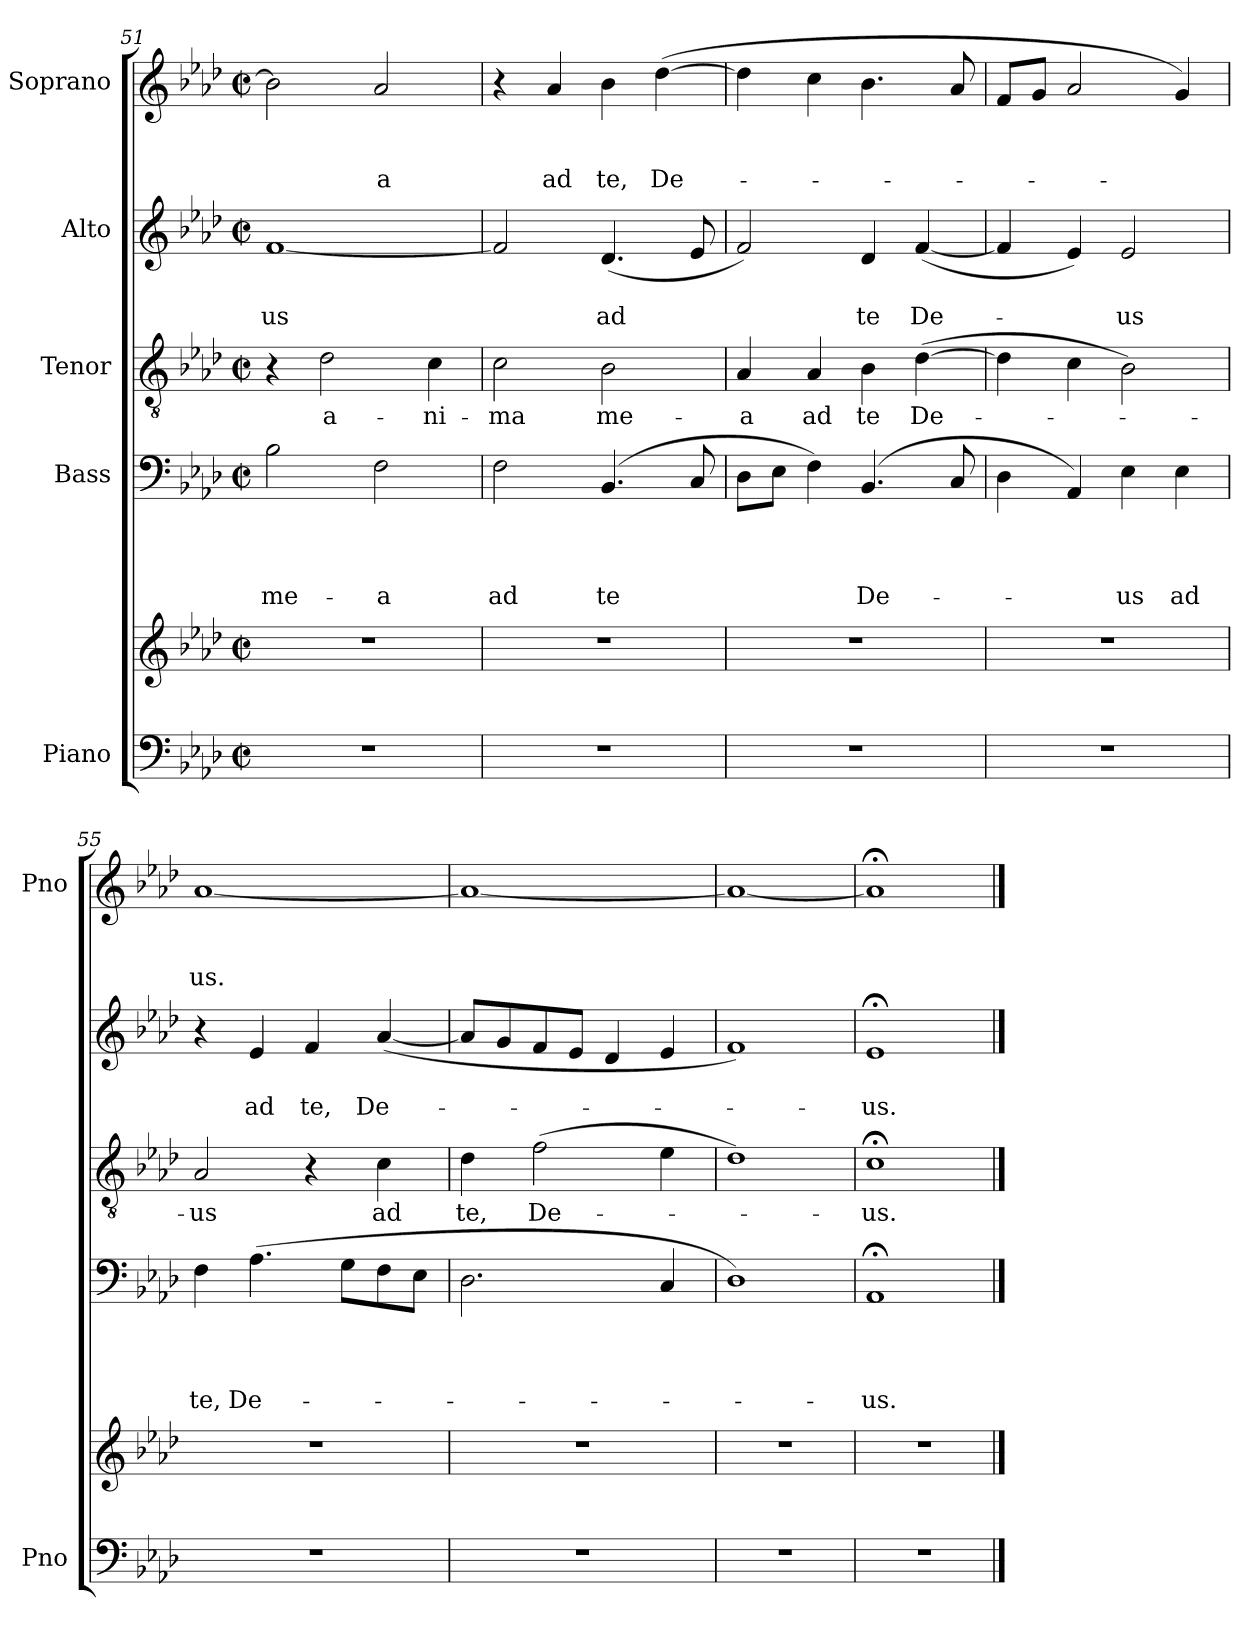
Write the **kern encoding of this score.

**kern	**kern	**kern	**text	**text	**text	**text	**kern	**text	**kern	**text	**text	**kern	**text	**text	**text
*part5	*part5	*part4	*part4	*part4	*part4	*part4	*part3	*part3	*part2	*part2	*part2	*part1	*part1	*part1	*part1
*staff6	*staff5	*staff4	*staff4	*staff4	*staff4	*staff4	*staff3	*staff3	*staff2	*staff2	*staff2	*staff1	*staff1	*staff1	*staff1
*I"Piano	*	*I"Bass	*	*	*	*	*I"Tenor	*	*I"Alto	*	*	*I"Soprano	*	*	*
*I'Pno	*	*	*	*	*	*	*	*	*	*	*	*I'Pno	*	*	*
*clefF4	*clefG2	*clefF4	*	*	*	*	*clefGv2	*	*clefG2	*	*	*clefG2	*	*	*
*k[b-e-a-d-]	*k[b-e-a-d-]	*k[b-e-a-d-]	*	*	*	*	*k[b-e-a-d-]	*	*k[b-e-a-d-]	*	*	*k[b-e-a-d-]	*	*	*
*A-:	*A-:	*A-:	*	*	*	*	*A-:	*	*A-:	*	*	*A-:	*	*	*
*M2/2	*M2/2	*M2/2	*	*	*	*	*M2/2	*	*M2/2	*	*	*M2/2	*	*	*
*met(c|)	*met(c|)	*met(c|)	*	*	*	*	*met(c|)	*	*met(c|)	*	*	*met(c|)	*	*	*
=51	=51	=51	=51	=51	=51	=51	=51	=51	=51	=51	=51	=51	=51	=51	=51
1r	1r	2B-\	.	.	.	me-	4r	.	[1f	.	-us	2b-\]	.	.	.
.	.	.	.	.	.	.	2d-\	a-	.	.	.	.	.	.	.
.	.	2F\	.	.	.	-a	.	.	.	.	.	2a-/	.	.	-a
.	.	.	.	.	.	.	4c\	-ni-	.	.	.	.	.	.	.
=52	=52	=52	=52	=52	=52	=52	=52	=52	=52	=52	=52	=52	=52	=52	=52
1r	1r	2F\	.	.	.	ad	2c\	-­ma	2f/]	.	.	4r	.	.	.
.	.	.	.	.	.	.	.	.	.	.	.	4a-/	.	.	ad
.	.	(4.BB-/	.	.	.	te	2B-\	me-	(4.d-/	.	ad	4b-\	.	.	te,
.	.	.	.	.	.	.	.	.	.	.	.	([4dd-\	.	.	De-
.	.	8C/	.	.	.	.	.	.	8e-/	.	.	.	.	.	.
!!LO:PB:g=z
=53	=53	=53	=53	=53	=53	=53	=53	=53	=53	=53	=53	=53	=53	=53	=53
1r	1r	8D-\L	.	.	.	.	4A-/	-a	2f/)	.	.	4dd-\]	.	.	.
.	.	8E-\J	.	.	.	.	.	.	.	.	.	.	.	.	.
.	.	4F\)	.	.	.	.	4A-/	ad	.	.	.	4cc\	.	.	.
.	.	(4.BB-/	.	.	.	De-	4B-\	te	4d-/	.	te	4.b-\	.	.	.
.	.	.	.	.	.	.	([4d-\	De-	([4f/	.	De-	.	.	.	.
.	.	8C/	.	.	.	.	.	.	.	.	.	8a-/	.	.	.
=54	=54	=54	=54	=54	=54	=54	=54	=54	=54	=54	=54	=54	=54	=54	=54
1r	1r	4D-\	.	.	.	.	4d-\]	.	4f/]	.	.	8f/L	.	.	.
.	.	.	.	.	.	.	.	.	.	.	.	8g/J	.	.	.
.	.	4AA-/)	.	.	.	-­	4c\	.	4e-/)	.	-­	2a-/	.	.	.
.	.	4E-\	.	.	.	us	2B-\)	.	2e-/	.	us	.	.	.	.
.	.	4E-\	.	.	.	ad	.	.	.	.	.	4g/)	.	.	-­
=55	=55	=55	=55	=55	=55	=55	=55	=55	=55	=55	=55	=55	=55	=55	=55
1r	1r	4F\	.	.	.	te,	2A-/	-us	4r	.	.	[1a-	.	.	us.
.	.	(4.A-\	.	.	.	De-	.	.	4e-/	.	ad	.	.	.	.
.	.	.	.	.	.	.	4r	.	4f/	.	te,	.	.	.	.
.	.	8G\L	.	.	.	.	.	.	.	.	.	.	.	.	.
.	.	8F\	.	.	.	.	4c\	ad	([4a-/	.	De-	.	.	.	.
.	.	8E-\J	.	.	.	.	.	.	.	.	.	.	.	.	.
=56	=56	=56	=56	=56	=56	=56	=56	=56	=56	=56	=56	=56	=56	=56	=56
1r	1r	2.D-\	.	.	.	.	4d-\	te,	8a-/L]	.	.	1a-_	.	.	.
.	.	.	.	.	.	.	.	.	8g/	.	.	.	.	.	.
.	.	.	.	.	.	.	(2f\	De-	8f/	.	.	.	.	.	.
.	.	.	.	.	.	.	.	.	8e-/J	.	.	.	.	.	.
.	.	.	.	.	.	.	.	.	4d-/	.	.	.	.	.	.
.	.	4C/	.	.	.	.	4e-\	.	4e-/	.	.	.	.	.	.
=57	=57	=57	=57	=57	=57	=57	=57	=57	=57	=57	=57	=57	=57	=57	=57
1r	1r	1D-)	.	.	.	.	1d-)	.	1f)	.	.	1a-_	.	.	.
=58	=58	=58	=58	=58	=58	=58	=58	=58	=58	=58	=58	=58	=58	=58	=58
1r	1r	1AA-;<	.	.	.	-us.	1c;<	-us.	1e-;<	.	-us.	1a-;<]	.	.	.
==	==	==	==	==	==	==	==	==	==	==	==	==	==	==	==
*-	*-	*-	*-	*-	*-	*-	*-	*-	*-	*-	*-	*-	*-	*-	*-
